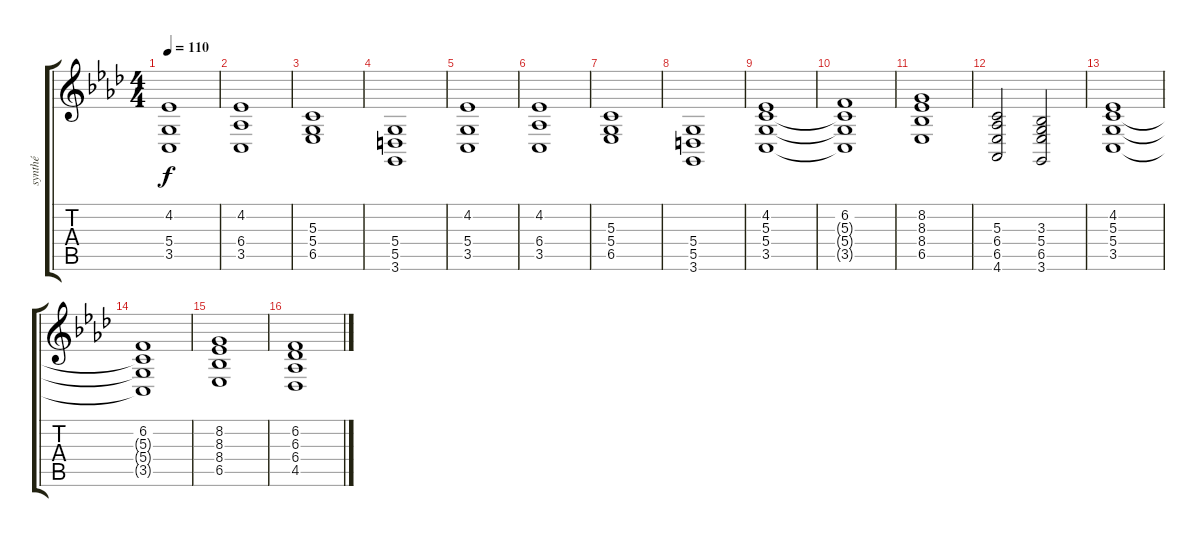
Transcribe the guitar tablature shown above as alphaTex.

\track ("synthé" "synthé") {instrument stringensemble1}
\staff {score tabs}
\tuning (E4 B3 G3 D3 A2 E2) {hide}
\ts (4 4)
\tempo 110
\clef g2
\ks fminor
(4.2 5.4 3.5).1{dy f volume 9 instrument stringensemble1} |
(4.2 6.4 3.5).1 |
(5.3 5.4 6.5).1 |
(5.4 5.5 3.6).1 |
(4.2 5.4 3.5).1{volume 9 instrument stringensemble1} |
(4.2 6.4 3.5).1 |
(5.3 5.4 6.5).1 |
(5.4 5.5 3.6).1 |
(4.2 5.3 5.4 3.5).1 |
(6.2 5.3{t} 5.4{t} 3.5{t}).1 |
(8.2 8.3 8.4 6.5).1 |
(5.3 6.4 6.5 4.6).2 (3.3 5.4 6.5 3.6).2 |
(4.2 5.3 5.4 3.5).1 |
(6.2 5.3{t} 5.4{t} 3.5{t}).1 |
(8.2 8.3 8.4 6.5).1 |
(6.2 6.3 6.4 4.5).1
